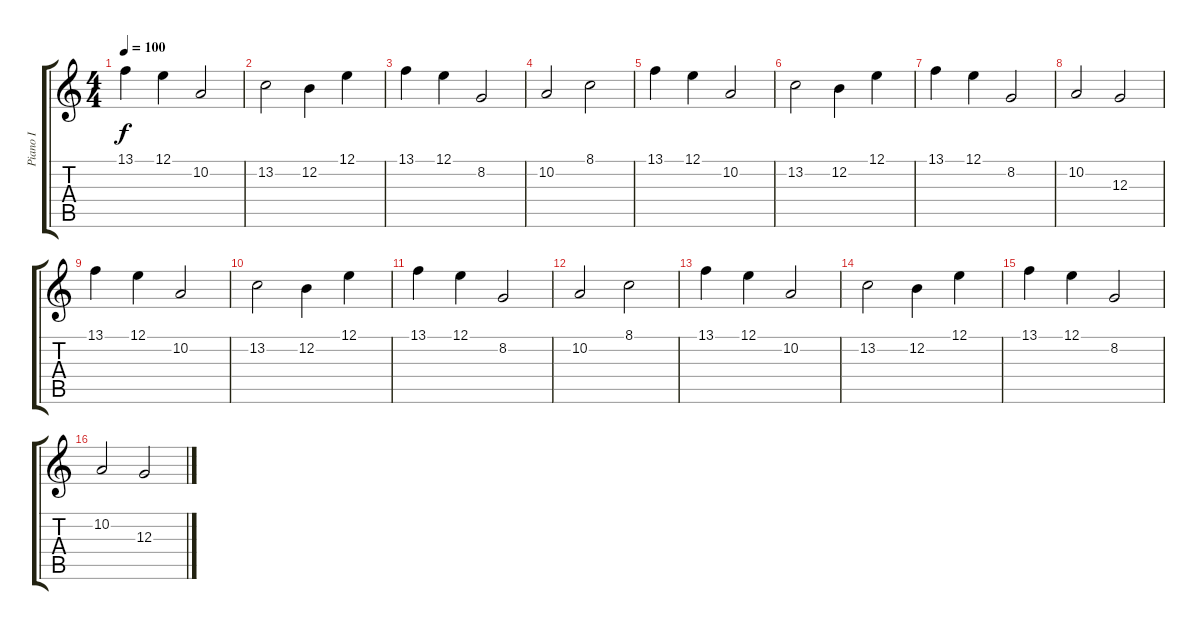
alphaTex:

\track ("Piano I" "Piano I") {instrument acousticgrandpiano}
\staff {score tabs}
\tuning (E4 B3 G3 D3 A2 E2) {hide}
\ts (4 4)
\tempo 100
\clef g2
\ks c
13.1.4{dy f instrument acousticgrandpiano} 12.1.4 10.2.2 |
13.2.2 12.2.4 12.1.4 |
13.1.4 12.1.4 8.2.2 |
10.2.2 8.1.2 |
13.1.4 12.1.4 10.2.2 |
13.2.2 12.2.4 12.1.4 |
13.1.4 12.1.4 8.2.2 |
10.2.2 12.3.2 |
13.1.4 12.1.4 10.2.2 |
13.2.2 12.2.4 12.1.4 |
13.1.4 12.1.4 8.2.2 |
10.2.2 8.1.2 |
13.1.4 12.1.4 10.2.2 |
13.2.2 12.2.4 12.1.4 |
13.1.4 12.1.4 8.2.2 |
10.2.2 12.3.2
